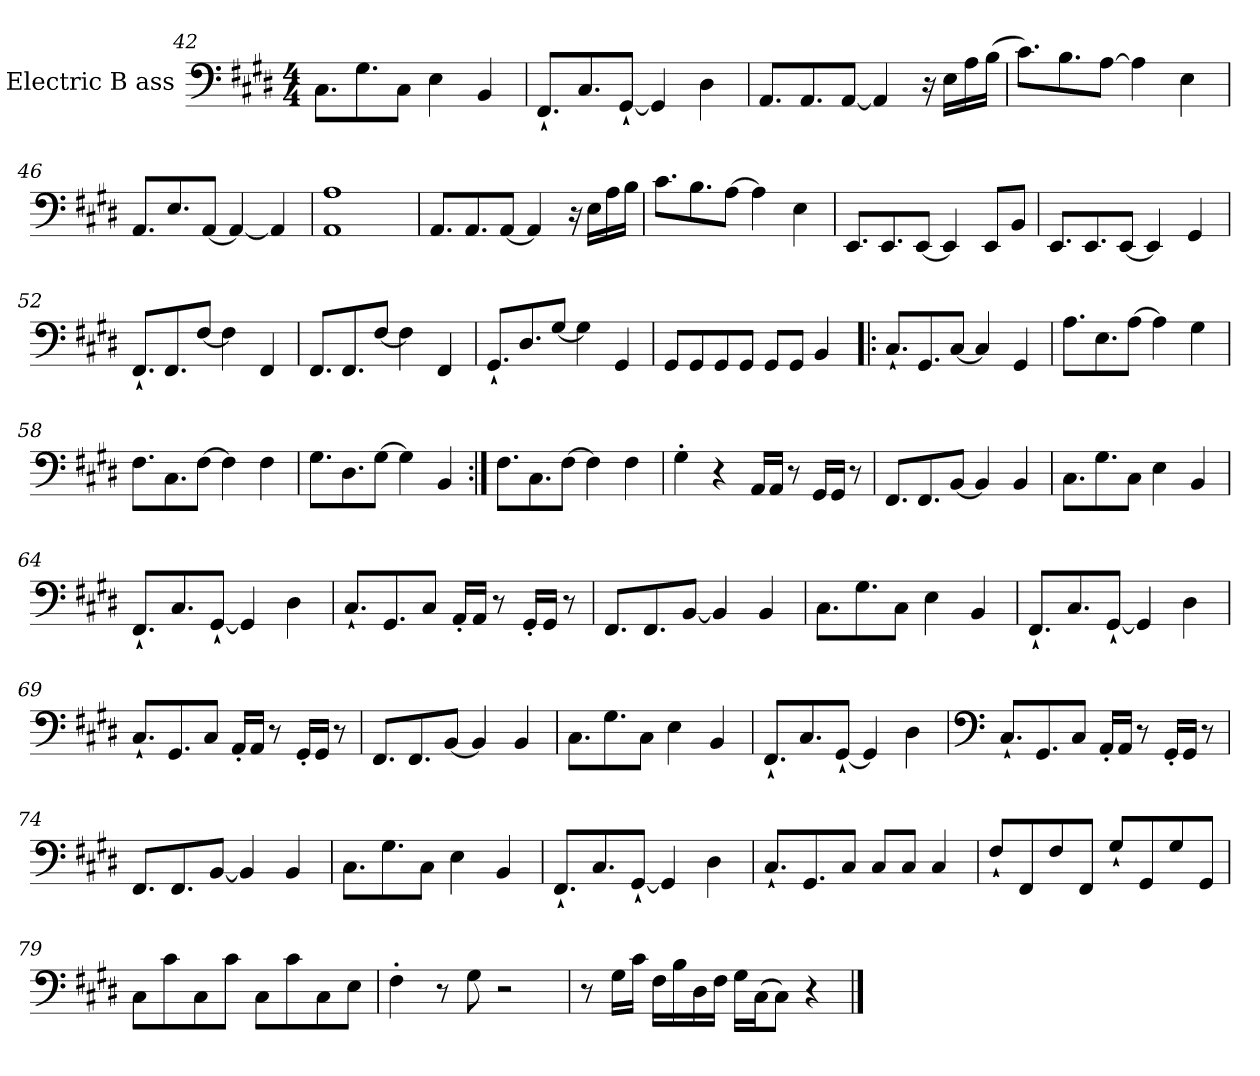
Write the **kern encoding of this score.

**kern
*part1
*staff1
*I"Electric B ass
*clefF4
*k[f#c#g#d#]
*M4/4
=42
8.C#\L
8.G#\
8C#\J
4E\
4BB/
=43
8.FF#`/L
8.C#/
[8GG#`/J
4GG#/]
4D#\
!!LO:LB:g=z
=44
8.AA/L
8.AA/
[8AA/J
4AA/]
16r
16E\LL
16A\
(>16B\JJ
=45
8.c#\L)
8.B\
[8A\J
4A\]
4E\
=46
8.AA/L
8.E/
[8AA/J
4AA/_
4AA/]
=47
*^
1A	1AA
*v	*v
=48
8.AA/L
8.AA/
[8AA/J
4AA/]
16r
16E\LL
16A\
16B\JJ
!!LO:LB:g=z
=49
8.c#\L
8.B\
[8A\J
4A\]
4E\
=50
8.EE/L
8.EE/
[8EE/J
4EE/]
8EE/L
8BB/J
=51
8.EE/L
8.EE/
[8EE/J
4EE/]
4GG#/
=52
8.FF#`/L
8.FF#/
[8F#/J
4F#\]
4FF#/
!!LO:LB:g=z
=53
8.FF#/L
8.FF#/
[8F#/J
4F#\]
4FF#/
=54
8.GG#`/L
8.D#/
[8G#/J
4G#\]
4GG#/
=55
8GG#/L
8GG#/
8GG#/
8GG#/J
8GG#/L
8GG#/J
4BB/
=56!|:
8.C#`/L
8.GG#/
[8C#/J
4C#/]
4GG#/
!!LO:LB:g=z
=57
8.A\L
8.E\
[8A\J
4A\]
4G#\
=58
8.F#\L
8.C#\
[8F#\J
4F#\]
4F#\
=59
8.G#\L
8.D#\
[8G#\J
4G#\]
4BB/
=60:|!
8.F#\L
8.C#\
[8F#\J
4F#\]
4F#\
!!LO:LB:g=z
=61
4G#'\
4r
16AA/LL
16AA/JJ
8r
16GG#/LL
16GG#/JJ
8r
=62
8.FF#/L
8.FF#/
[8BB/J
4BB/]
4BB/
=63
8.C#\L
8.G#\
8C#\J
4E\
4BB/
=64
8.FF#`/L
8.C#/
[8GG#`/J
4GG#/]
4D#\
!!LO:LB:g=z
=65
8.C#`/L
8.GG#/
8C#/J
16AA'/LL
16AA/JJ
8r
16GG#'/LL
16GG#/JJ
8r
=66
8.FF#/L
8.FF#/
[8BB/J
4BB/]
4BB/
=67
8.C#\L
8.G#\
8C#\J
4E\
4BB/
=68
8.FF#`/L
8.C#/
[8GG#`/J
4GG#/]
4D#\
!!LO:LB:g=z
=69
8.C#`/L
8.GG#/
8C#/J
16AA'/LL
16AA/JJ
8r
16GG#'/LL
16GG#/JJ
8r
=70
8.FF#/L
8.FF#/
[8BB/J
4BB/]
4BB/
=71
8.C#\L
8.G#\
8C#\J
4E\
4BB/
=72
8.FF#`/L
8.C#/
[8GG#`/J
4GG#/]
4D#\
!!LO:PB:g=z
=73
*clefF4
8.C#`/L
8.GG#/
8C#/J
16AA'/LL
16AA/JJ
8r
16GG#'/LL
16GG#/JJ
8r
=74
8.FF#/L
8.FF#/
[8BB/J
4BB/]
4BB/
=75
8.C#\L
8.G#\
8C#\J
4E\
4BB/
=76
8.FF#`/L
8.C#/
[8GG#`/J
4GG#/]
4D#\
!!LO:LB:g=z
=77
8.C#`/L
8.GG#/
8C#/J
8C#/L
8C#/J
4C#/
=78
8F#`/L
8FF#/
8F#/
8FF#/J
8G#`/L
8GG#/
8G#/
8GG#/J
=79
8C#\L
8c#\
8C#\
8c#\J
8C#\L
8c#\
8C#\
8E\J
=80
4F#'\
8r
8G#\
2r
!!LO:LB:g=z
=81
8r
16G#\LL
16c#\JJ
16F#\LL
16B\
16D#\
16F#\JJ
16G#\LL
(>16C#\J
8C#\J)
4r
==
*-
